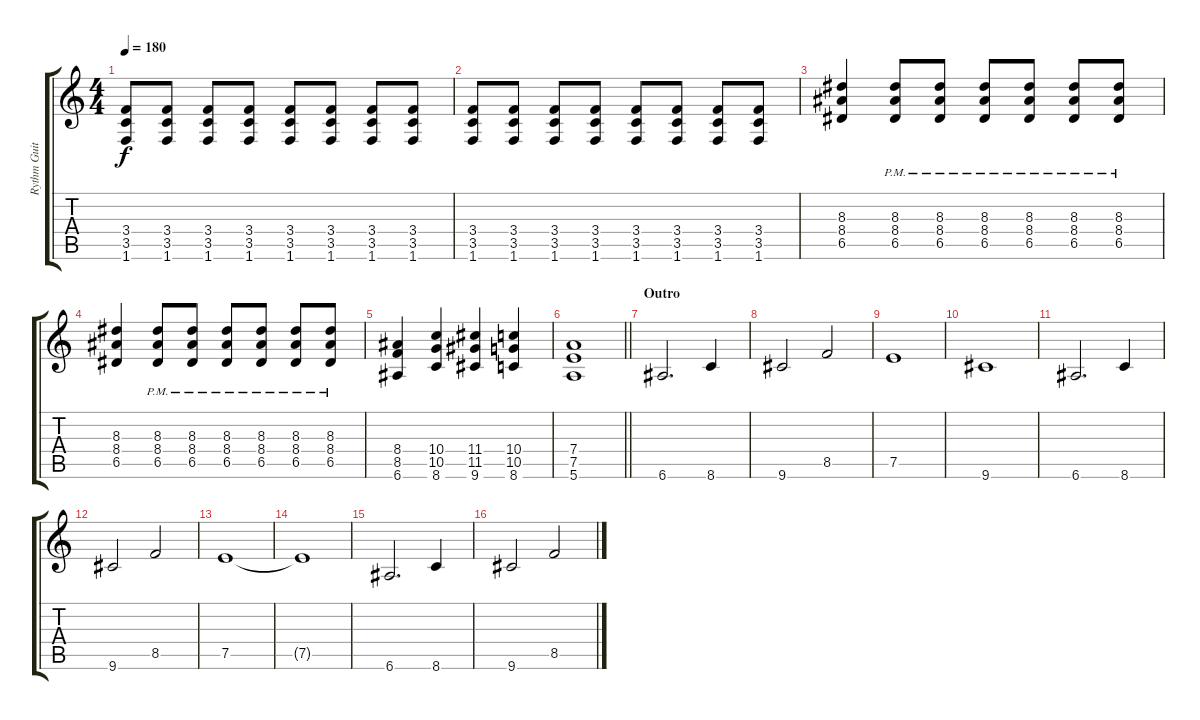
\track ("Rythm Guitar" "Rythm Guit") {instrument distortionguitar}
\staff {score tabs}
\tuning (E4 B3 G3 D3 A2 E2) {hide}
\ts (4 4)
\tempo 180
\clef g2
\ks c
(3.4 3.5 1.6).8{dy f} (3.4 3.5 1.6).8 (3.4 3.5 1.6).8 (3.4 3.5 1.6).8 (3.4 3.5 1.6).8 (3.4 3.5 1.6).8 (3.4 3.5 1.6).8 (3.4 3.5 1.6).8 |
(3.4 3.5 1.6).8 (3.4 3.5 1.6).8 (3.4 3.5 1.6).8 (3.4 3.5 1.6).8 (3.4 3.5 1.6).8 (3.4 3.5 1.6).8 (3.4 3.5 1.6).8 (3.4 3.5 1.6).8 |
(8.3 8.4 6.5).4 (8.3{pm} 8.4{pm} 6.5{pm}).8 (8.3{pm} 8.4{pm} 6.5{pm}).8 (8.3{pm} 8.4{pm} 6.5{pm}).8 (8.3{pm} 8.4{pm} 6.5{pm}).8 (8.3{pm} 8.4{pm} 6.5{pm}).8 (8.3{pm} 8.4{pm} 6.5{pm}).8 |
(8.3 8.4 6.5).4 (8.3{pm} 8.4{pm} 6.5{pm}).8 (8.3{pm} 8.4{pm} 6.5{pm}).8 (8.3{pm} 8.4{pm} 6.5{pm}).8 (8.3{pm} 8.4{pm} 6.5{pm}).8 (8.3{pm} 8.4{pm} 6.5{pm}).8 (8.3{pm} 8.4{pm} 6.5{pm}).8 |
(8.4 8.5 6.6).4 (10.4 10.5 8.6).4 (11.4 11.5 9.6).4 (10.4 10.5 8.6).4 |
\barLineRight lightlight
(7.4 7.5 5.6).1 |
\section ("" "Outro")
6.6.2{d instrument electricguitarjazz} 8.6.4 |
9.6.2 8.5.2 |
7.5.1 |
9.6.1 |
6.6.2{d} 8.6.4 |
9.6.2 8.5.2 |
7.5.1 |
7.5{t}.1 |
6.6.2{d} 8.6.4 |
9.6.2 8.5.2
